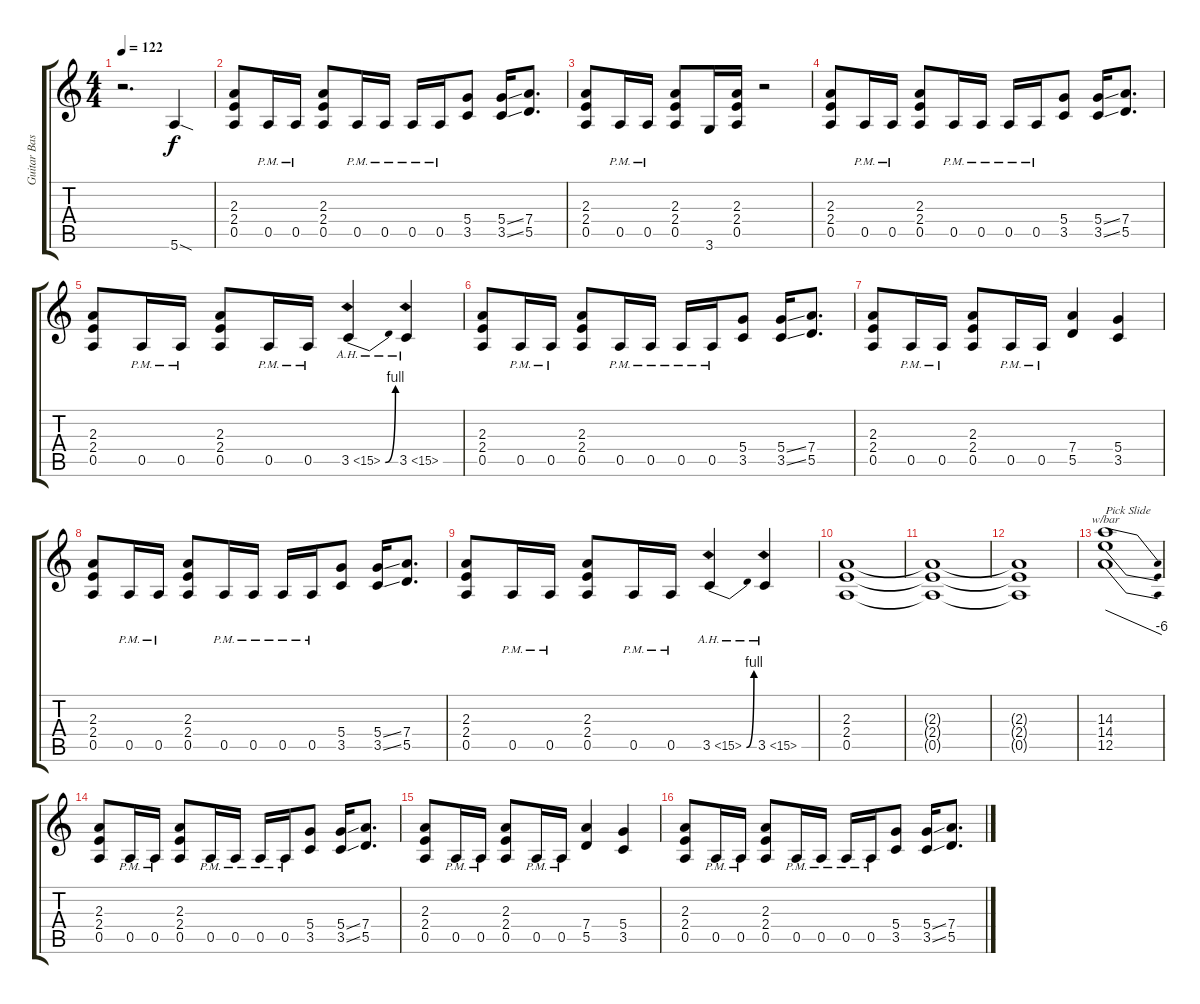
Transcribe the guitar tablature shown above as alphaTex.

\track ("Guitar Base" "Guitar Bas") {instrument distortionguitar}
\staff {score tabs}
\tuning (E4 B3 G3 D3 A2 E2) {hide}
\ts (4 4)
\tempo 122
\clef g2
\ks c
r.2{d dy f instrument distortionguitar} 5.6{sod}.4 |
(2.3 2.4 0.5).8 0.5{pm}.16 0.5{pm}.16 (2.3 2.4 0.5).8 0.5{pm}.16 0.5{pm}.16 0.5{pm}.16 0.5{pm}.16 (5.4 3.5).8 (5.4{ss} 3.5{ss}).16 (7.4 5.5).8{d} |
(2.3 2.4 0.5).8 0.5{pm}.16 0.5{pm}.16 (2.3 2.4 0.5).8 3.6.16 (2.3 2.4 0.5).16 r.2 |
(2.3 2.4 0.5).8 0.5{pm}.16 0.5{pm}.16 (2.3 2.4 0.5).8 0.5{pm}.16 0.5{pm}.16 0.5{pm}.16 0.5{pm}.16 (5.4 3.5).8 (5.4{ss} 3.5{ss}).16 (7.4 5.5).8{d} |
(2.3 2.4 0.5).8 0.5{pm}.16 0.5{pm}.16 (2.3 2.4 0.5).8 0.5{pm}.16 0.5{pm}.16 3.5{be (bend 0 0 60 4) ah 12}.4 3.5{ah 12}.4 |
(2.3 2.4 0.5).8 0.5{pm}.16 0.5{pm}.16 (2.3 2.4 0.5).8 0.5{pm}.16 0.5{pm}.16 0.5{pm}.16 0.5{pm}.16 (5.4 3.5).8 (5.4{ss} 3.5{ss}).16 (7.4 5.5).8{d} |
(2.3 2.4 0.5).8 0.5{pm}.16 0.5{pm}.16 (2.3 2.4 0.5).8 0.5{pm}.16 0.5{pm}.16 (7.4 5.5).4 (5.4 3.5).4 |
(2.3 2.4 0.5).8 0.5{pm}.16 0.5{pm}.16 (2.3 2.4 0.5).8 0.5{pm}.16 0.5{pm}.16 0.5{pm}.16 0.5{pm}.16 (5.4 3.5).8 (5.4{ss} 3.5{ss}).16 (7.4 5.5).8{d} |
(2.3 2.4 0.5).8 0.5{pm}.16 0.5{pm}.16 (2.3 2.4 0.5).8 0.5{pm}.16 0.5{pm}.16 3.5{be (bend 0 0 60 4) ah 12}.4 3.5{ah 12}.4 |
(2.3 2.4 0.5).1 |
(2.3{t} 2.4{t} 0.5{t}).1 |
(2.3{t} 2.4{t} 0.5{t}).1 |
(14.3 14.4 12.5).1{tbe (dive default 0 0 60 -24) txt "Pick Slide"} |
(2.3 2.4 0.5).8 0.5{pm}.16 0.5{pm}.16 (2.3 2.4 0.5).8 0.5{pm}.16 0.5{pm}.16 0.5{pm}.16 0.5{pm}.16 (5.4 3.5).8 (5.4{ss} 3.5{ss}).16 (7.4 5.5).8{d} |
(2.3 2.4 0.5).8 0.5{pm}.16 0.5{pm}.16 (2.3 2.4 0.5).8 0.5{pm}.16 0.5{pm}.16 (7.4 5.5).4 (5.4 3.5).4 |
(2.3 2.4 0.5).8 0.5{pm}.16 0.5{pm}.16 (2.3 2.4 0.5).8 0.5{pm}.16 0.5{pm}.16 0.5{pm}.16 0.5{pm}.16 (5.4 3.5).8 (5.4{ss} 3.5{ss}).16 (7.4 5.5).8{d}
